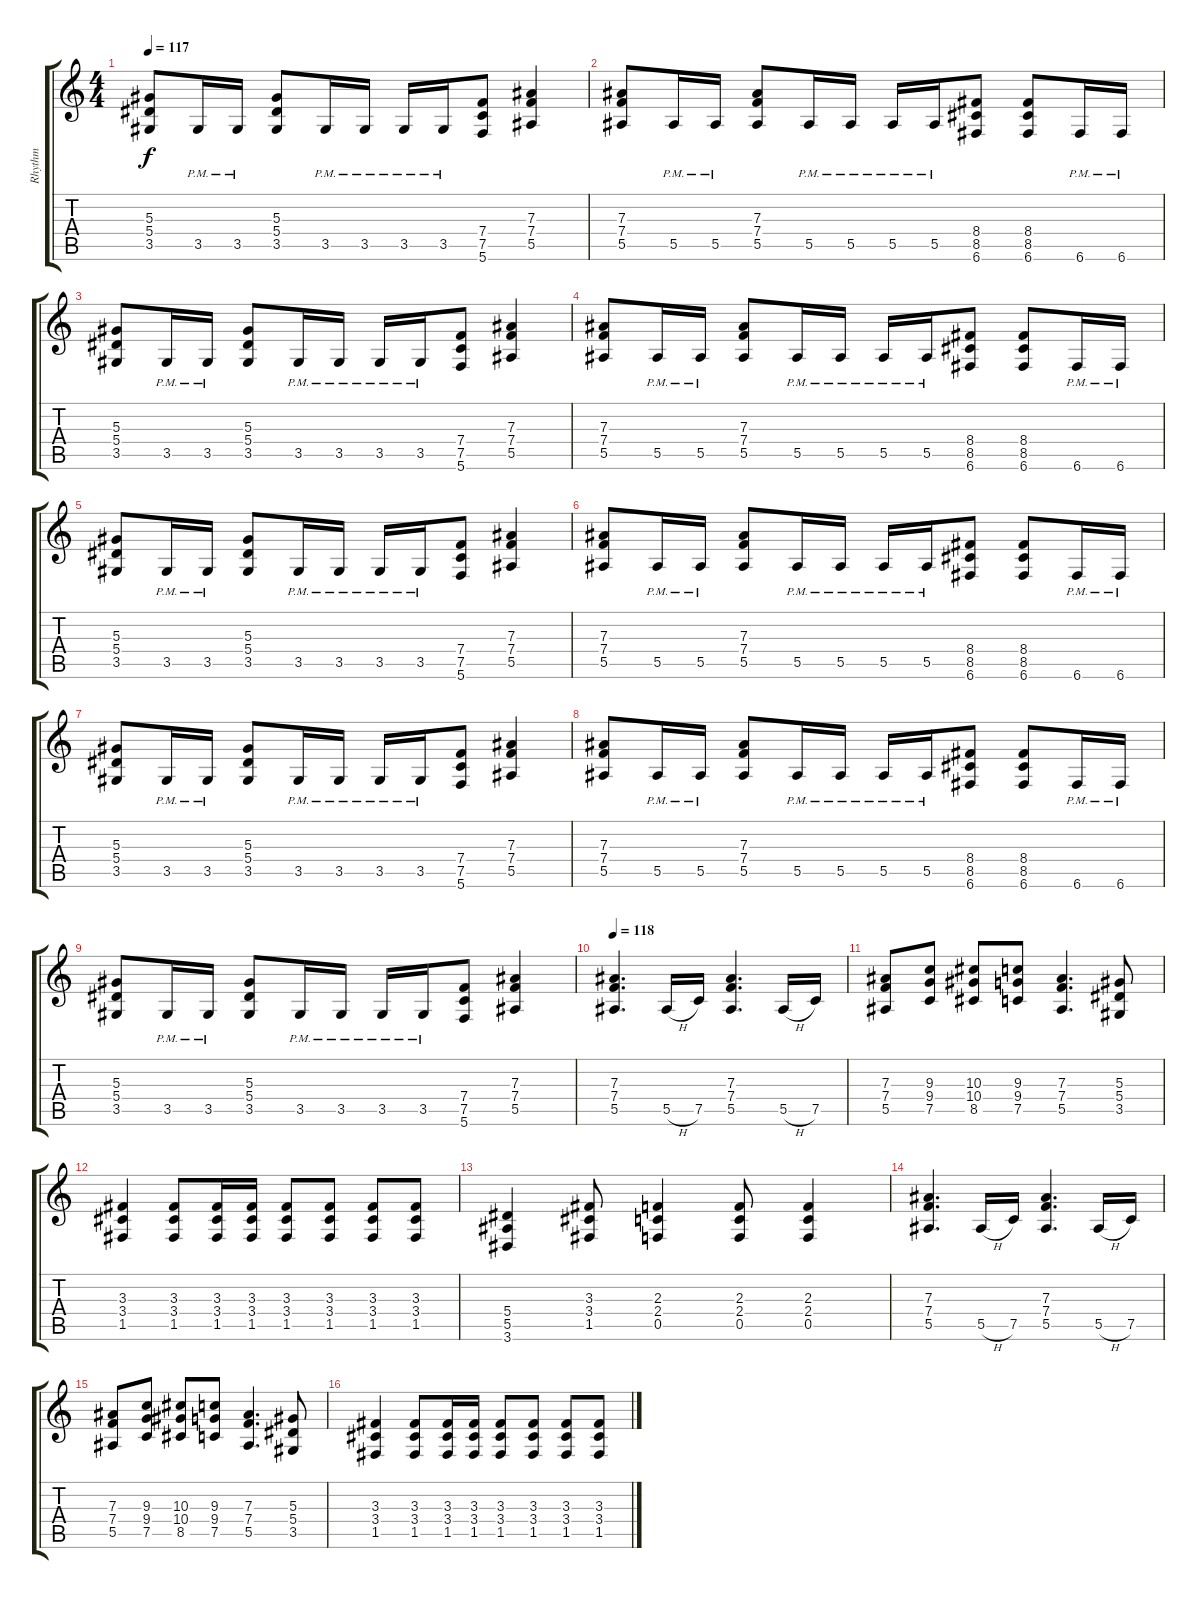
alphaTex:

\track ("Rhythm" "Rhythm") {instrument overdrivenguitar}
\staff {score tabs}
\tuning (C4 G3 Eb3 Bb2 F2 C2) {hide}
\ts (4 4)
\tempo 117
\clef g2
\ks c
(5.3 5.4 3.5).8{dy f} 3.5{pm}.16 3.5{pm}.16 (5.3 5.4 3.5).8 3.5{pm}.16 3.5{pm}.16 3.5{pm}.16 3.5{pm}.16 (7.4 7.5 5.6).8 (7.3 7.4 5.5).4 |
(7.3 7.4 5.5).8 5.5{pm}.16 5.5{pm}.16 (7.3 7.4 5.5).8 5.5{pm}.16 5.5{pm}.16 5.5{pm}.16 5.5{pm}.16 (8.4 8.5 6.6).8 (8.4 8.5 6.6).8 6.6{pm}.16 6.6{pm}.16 |
(5.3 5.4 3.5).8 3.5{pm}.16 3.5{pm}.16 (5.3 5.4 3.5).8 3.5{pm}.16 3.5{pm}.16 3.5{pm}.16 3.5{pm}.16 (7.4 7.5 5.6).8 (7.3 7.4 5.5).4 |
(7.3 7.4 5.5).8 5.5{pm}.16 5.5{pm}.16 (7.3 7.4 5.5).8 5.5{pm}.16 5.5{pm}.16 5.5{pm}.16 5.5{pm}.16 (8.4 8.5 6.6).8 (8.4 8.5 6.6).8 6.6{pm}.16 6.6{pm}.16 |
(5.3 5.4 3.5).8 3.5{pm}.16 3.5{pm}.16 (5.3 5.4 3.5).8 3.5{pm}.16 3.5{pm}.16 3.5{pm}.16 3.5{pm}.16 (7.4 7.5 5.6).8 (7.3 7.4 5.5).4 |
(7.3 7.4 5.5).8 5.5{pm}.16 5.5{pm}.16 (7.3 7.4 5.5).8 5.5{pm}.16 5.5{pm}.16 5.5{pm}.16 5.5{pm}.16 (8.4 8.5 6.6).8 (8.4 8.5 6.6).8 6.6{pm}.16 6.6{pm}.16 |
(5.3 5.4 3.5).8 3.5{pm}.16 3.5{pm}.16 (5.3 5.4 3.5).8 3.5{pm}.16 3.5{pm}.16 3.5{pm}.16 3.5{pm}.16 (7.4 7.5 5.6).8 (7.3 7.4 5.5).4 |
(7.3 7.4 5.5).8 5.5{pm}.16 5.5{pm}.16 (7.3 7.4 5.5).8 5.5{pm}.16 5.5{pm}.16 5.5{pm}.16 5.5{pm}.16 (8.4 8.5 6.6).8 (8.4 8.5 6.6).8 6.6{pm}.16 6.6{pm}.16 |
(5.3 5.4 3.5).8 3.5{pm}.16 3.5{pm}.16 (5.3 5.4 3.5).8 3.5{pm}.16 3.5{pm}.16 3.5{pm}.16 3.5{pm}.16 (7.4 7.5 5.6).8 (7.3 7.4 5.5).4 |
\tempo 118
(7.3 7.4 5.5).4{d} 5.5{h}.16 7.5.16 (7.3 7.4 5.5).4{d} 5.5{h}.16 7.5.16 |
(7.3 7.4 5.5).8 (9.3 9.4 7.5).8 (10.3 10.4 8.5).8 (9.3 9.4 7.5).8 (7.3 7.4 5.5).4{d} (5.3 5.4 3.5).8 |
(3.3 3.4 1.5).4 (3.3 3.4 1.5).8 (3.3 3.4 1.5).16 (3.3 3.4 1.5).16 (3.3 3.4 1.5).8 (3.3 3.4 1.5).8 (3.3 3.4 1.5).8 (3.3 3.4 1.5).8 |
(5.4 5.5 3.6).4 (3.3 3.4 1.5).8 (2.3 2.4 0.5).4 (2.3 2.4 0.5).8 (2.3 2.4 0.5).4 |
(7.3 7.4 5.5).4{d} 5.5{h}.16 7.5.16 (7.3 7.4 5.5).4{d} 5.5{h}.16 7.5.16 |
(7.3 7.4 5.5).8 (9.3 9.4 7.5).8 (10.3 10.4 8.5).8 (9.3 9.4 7.5).8 (7.3 7.4 5.5).4{d} (5.3 5.4 3.5).8 |
(3.3 3.4 1.5).4 (3.3 3.4 1.5).8 (3.3 3.4 1.5).16 (3.3 3.4 1.5).16 (3.3 3.4 1.5).8 (3.3 3.4 1.5).8 (3.3 3.4 1.5).8 (3.3 3.4 1.5).8
